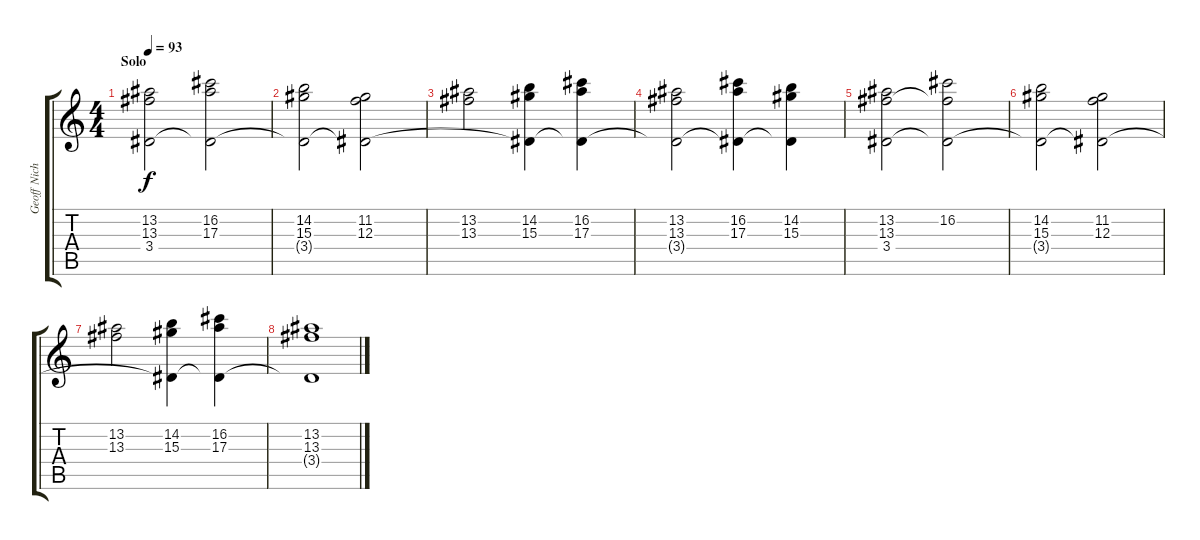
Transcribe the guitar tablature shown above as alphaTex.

\track ("Geoff Nichols" "Geoff Nich") {instrument rockorgan}
\staff {score tabs}
\tuning (D5 A4 F4 C4 G3 D3) {hide}
\ts (4 4)
\section ("" "Solo")
\tempo 93
\clef g2
\ks c
(13.2 13.3 3.4).2{dy f volume 9} (16.2 17.3 3.4{t}).2 |
(14.2 15.3 3.4{t}).2 (11.2 12.3 3.4{t}).2 |
(13.2 13.3).2 (14.2 15.3 3.4{t}).4 (16.2 17.3 3.4{t}).4 |
(13.2 13.3 3.4{t}).2 (16.2 17.3 3.4{t}).4 (14.2 15.3 3.4{t}).4 |
(13.2 13.3 3.4).2 (16.2 13.3{t} 3.4{t}).2 |
(14.2 15.3 3.4{t}).2 (11.2 12.3 3.4{t}).2 |
(13.2 13.3).2 (14.2 15.3 3.4{t}).4 (16.2 17.3 3.4{t}).4 |
(13.2 13.3 3.4{t}).1
